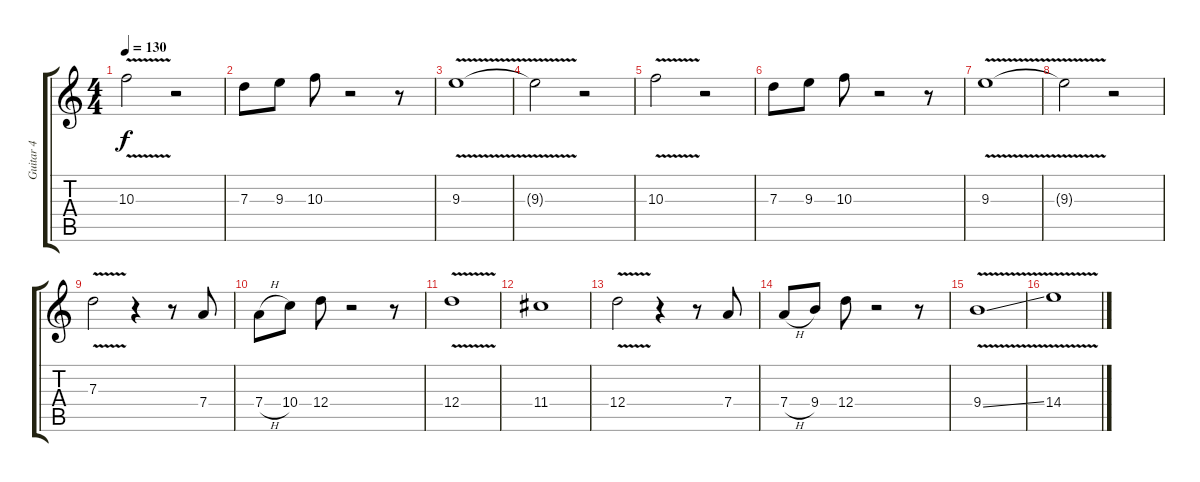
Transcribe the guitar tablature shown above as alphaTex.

\track ("Guitar 4" "Guitar 4") {instrument overdrivenguitar}
\staff {score tabs}
\tuning (E4 B3 G3 D3 A2 E2) {hide}
\ts (4 4)
\tempo 130
\clef g2
\ks c
10.3{v}.2{dy f} r.2 |
7.3.8 9.3.8 10.3.8 r.2 r.8 |
9.3{v}.1 |
9.3{t}.2 r.2 |
10.3{v}.2 r.2 |
7.3.8 9.3.8 10.3.8 r.2 r.8 |
9.3{v}.1 |
9.3{t}.2 r.2 |
7.3{v}.2 r.4 r.8 7.4.8 |
7.4{h}.8 10.4.8 12.4.8 r.2 r.8 |
12.4{v}.1 |
11.4.1 |
12.4{v}.2 r.4 r.8 7.4.8 |
7.4{h}.8 9.4.8 12.4.8 r.2 r.8 |
9.4{v ss}.1 |
14.4{v}.1
